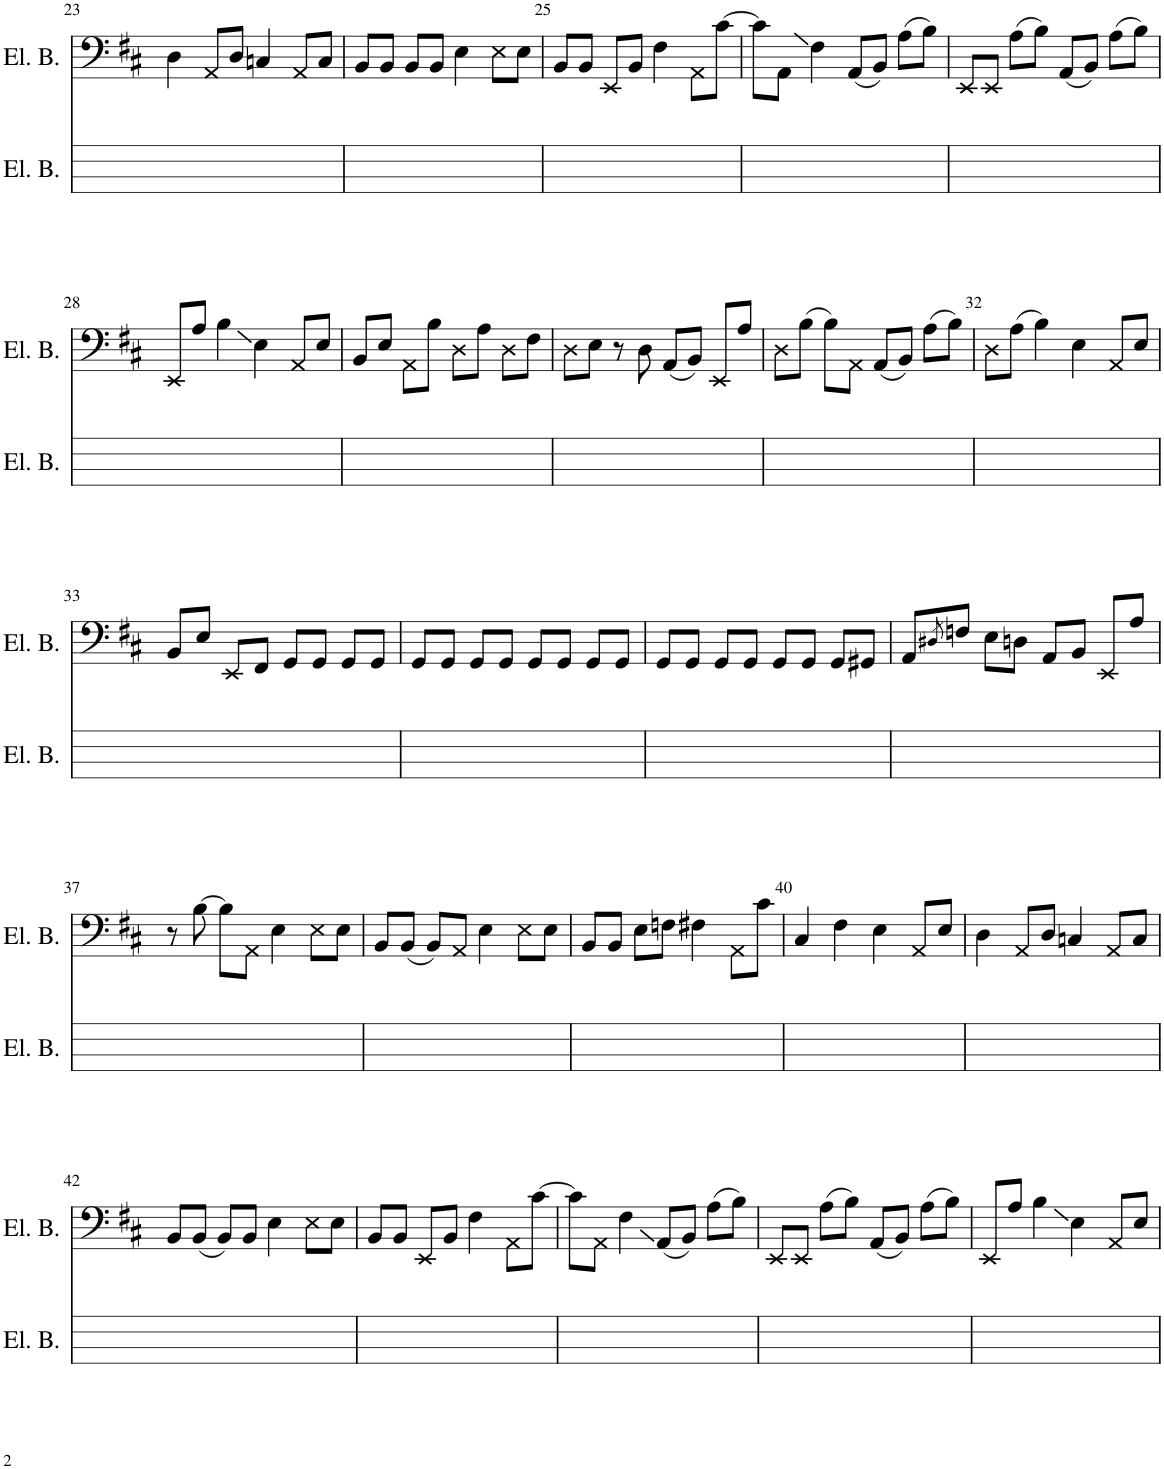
**kern	**kern
*part2	*part1
*staff2	*staff1
*I"Electric Bass	*I"Electric Bass
*I'El. B.	*I'El. B.
!!LO:PB:g=z
*	*clefF4
*Trd7c12	*Trd7c12
*k[f#c#]	*k[f#c#]
*M4/4	*M4/4
=23	=23
1r	4D\
.	8AA/L
.	8D/J
.	4Cn/
.	8AA/L
.	8C/J
=24	=24
1r	8BB/L
.	8BB/J
.	8BB/L
.	8BB/J
.	4E\
.	8E\L
.	8E\J
=25	=25
1r	8BB/L
.	8BB/J
.	8EE/L
.	8BB/J
.	4F#\
.	8AA\L
.	[8c#\J
=26	=26
1r	8c#\L]
.	8AA\J
.	4F#\
.	(8AA/L
.	8BB/J)
.	(8A\L
.	8B\J)
=27	=27
1r	8EE/L
.	8EE/J
.	(8A\L
.	8B\J)
.	(8AA/L
.	8BB/J)
.	(8A\L
.	8B\J)
!!LO:LB:g=z
=28	=28
1r	8EE/L
.	8A/J
.	4B\
.	4E\
.	8AA/L
.	8E/J
=29	=29
1r	8BB/L
.	8E/J
.	8AA\L
.	8B\J
.	8D\L
.	8A\J
.	8D\L
.	8F#\J
=30	=30
1r	8D\L
.	8E\J
.	8r
.	8D\
.	(8AA/L
.	8BB/J)
.	8EE/L
.	8A/J
=31	=31
1r	8D\L
.	(8B\J
.	8B\L)
.	8AA\J
.	(8AA/L
.	8BB/J)
.	(8A\L
.	8B\J)
=32	=32
1r	8D\L
.	(8A\J
.	4B\)
.	4E\
.	8AA/L
.	8E/J
!!LO:LB:g=z
=33	=33
1r	8BB/L
.	8E/J
.	8EE/L
.	8FF#/J
.	8GG/L
.	8GG/J
.	8GG/L
.	8GG/J
=34	=34
1r	8GG/L
.	8GG/J
.	8GG/L
.	8GG/J
.	8GG/L
.	8GG/J
.	8GG/L
.	8GG/J
=35	=35
1r	8GG/L
.	8GG/J
.	8GG/L
.	8GG/J
.	8GG/L
.	8GG/J
.	8GG/L
.	8GG#X/J
=36	=36
1r	8AA/L
.	8qD#X/
.	8Fn/J
.	8E\L
.	8Dn\J
.	8AA/L
.	8BB/J
.	8EE/L
.	8A/J
!!LO:LB:g=z
=37	=37
1r	8r
.	[8B\
.	8B\L]
.	8AA\J
.	4E\
.	8E\L
.	8E\J
=38	=38
1r	8BB/L
.	(8BB/J
.	8BB/L)
.	8AA/J
.	4E\
.	8E\L
.	8E\J
=39	=39
1r	8BB/L
.	8BB/J
.	8E\L
.	8Fn\J
.	4F#X\
.	8AA\L
.	8c#\J
=40	=40
1r	4C#/
.	4F#\
.	4E\
.	8AA/L
.	8E/J
=41	=41
1r	4D\
.	8AA/L
.	8D/J
.	4Cn/
.	8AA/L
.	8C/J
!!LO:LB:g=z
=42	=42
1r	8BB/L
.	(8BB/J
.	8BB/L)
.	8BB/J
.	4E\
.	8E\L
.	8E\J
=43	=43
1r	8BB/L
.	8BB/J
.	8EE/L
.	8BB/J
.	4F#\
.	8AA\L
.	[8c#\J
=44	=44
1r	8c#\L]
.	8AA\J
.	4F#\
.	(8AA/L
.	8BB/J)
.	(8A\L
.	8B\J)
=45	=45
1r	8EE/L
.	8EE/J
.	(8A\L
.	8B\J)
.	(8AA/L
.	8BB/J)
.	(8A\L
.	8B\J)
=46	=46
1r	8EE/L
.	8A/J
.	4B\
.	4E\
.	8AA/L
.	8E/J
=	=
*-	*-
